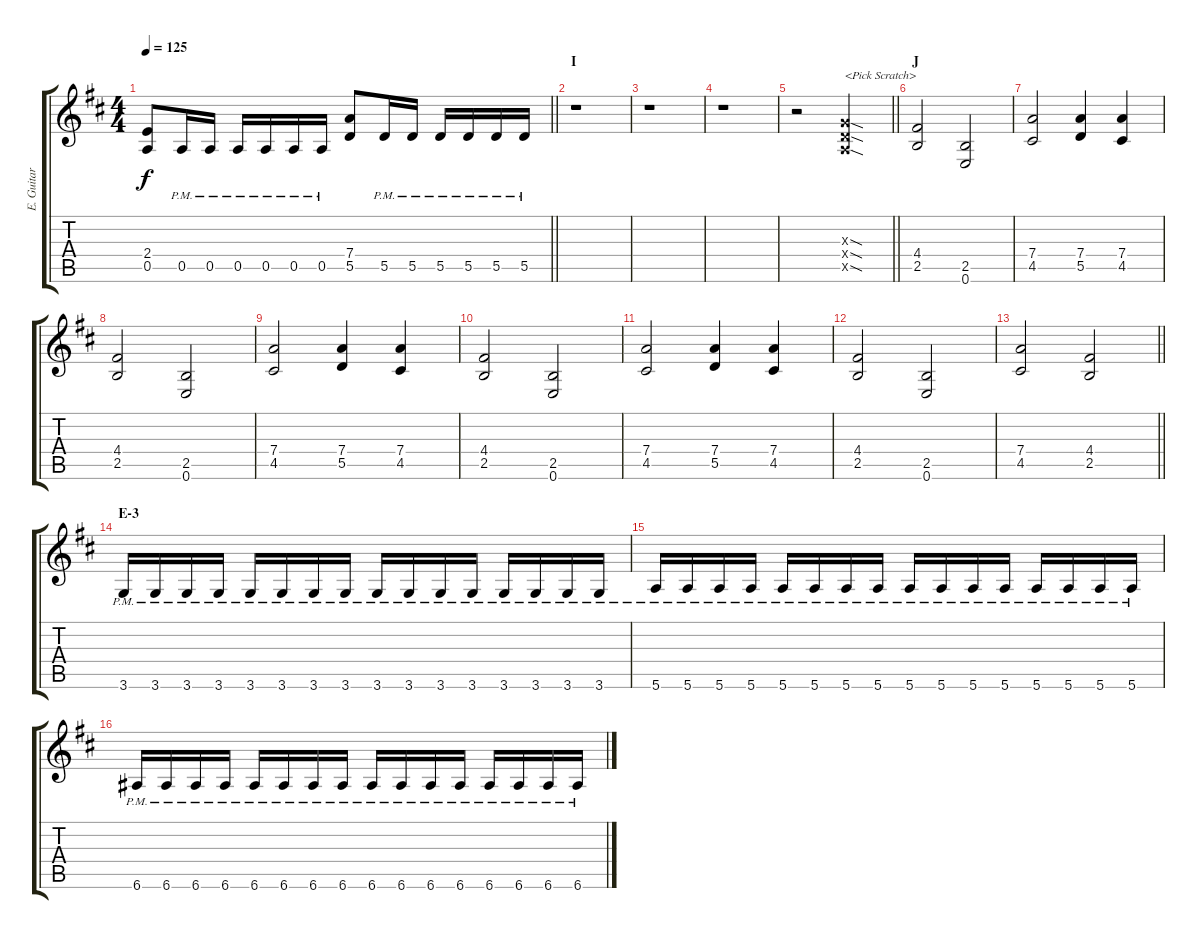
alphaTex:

\track ("E. Guitar II" "E. Guitar ") {instrument overdrivenguitar}
\staff {score tabs}
\tuning (E4 B3 G3 D3 A2 E2) {hide}
\ts (4 4)
\tempo 125
\clef g2
\barLineRight lightlight
\ks d
(2.4 0.5).8{dy f} 0.5{pm}.16 0.5{pm}.16 0.5{pm}.16 0.5{pm}.16 0.5{pm}.16 0.5{pm}.16 (7.4 5.5).8 5.5{pm}.16 5.5{pm}.16 5.5{pm}.16 5.5{pm}.16 5.5{pm}.16 5.5{pm}.16 |
\section ("" "I")
r.1 |
r.1 |
r.1 |
\barLineRight lightlight
r.2 (0.3{sod x} 0.4{sod x} 0.5{sod x}).2{txt "<Pick Scratch>"} |
\section ("" "J")
(4.4 2.5).2 (2.5 0.6).2 |
(7.4 4.5).2 (7.4 5.5).4 (7.4 4.5).4 |
(4.4 2.5).2 (2.5 0.6).2 |
(7.4 4.5).2 (7.4 5.5).4 (7.4 4.5).4 |
(4.4 2.5).2 (2.5 0.6).2 |
(7.4 4.5).2 (7.4 5.5).4 (7.4 4.5).4 |
(4.4 2.5).2 (2.5 0.6).2 |
\barLineRight lightlight
(7.4 4.5).2 (4.4 2.5).2 |
\section ("" "E-3")
3.6{pm}.16 3.6{pm}.16 3.6{pm}.16 3.6{pm}.16 3.6{pm}.16 3.6{pm}.16 3.6{pm}.16 3.6{pm}.16 3.6{pm}.16 3.6{pm}.16 3.6{pm}.16 3.6{pm}.16 3.6{pm}.16 3.6{pm}.16 3.6{pm}.16 3.6{pm}.16 |
5.6{pm}.16 5.6{pm}.16 5.6{pm}.16 5.6{pm}.16 5.6{pm}.16 5.6{pm}.16 5.6{pm}.16 5.6{pm}.16 5.6{pm}.16 5.6{pm}.16 5.6{pm}.16 5.6{pm}.16 5.6{pm}.16 5.6{pm}.16 5.6{pm}.16 5.6{pm}.16 |
6.6{pm}.16 6.6{pm}.16 6.6{pm}.16 6.6{pm}.16 6.6{pm}.16 6.6{pm}.16 6.6{pm}.16 6.6{pm}.16 6.6{pm}.16 6.6{pm}.16 6.6{pm}.16 6.6{pm}.16 6.6{pm}.16 6.6{pm}.16 6.6{pm}.16 6.6{pm}.16
